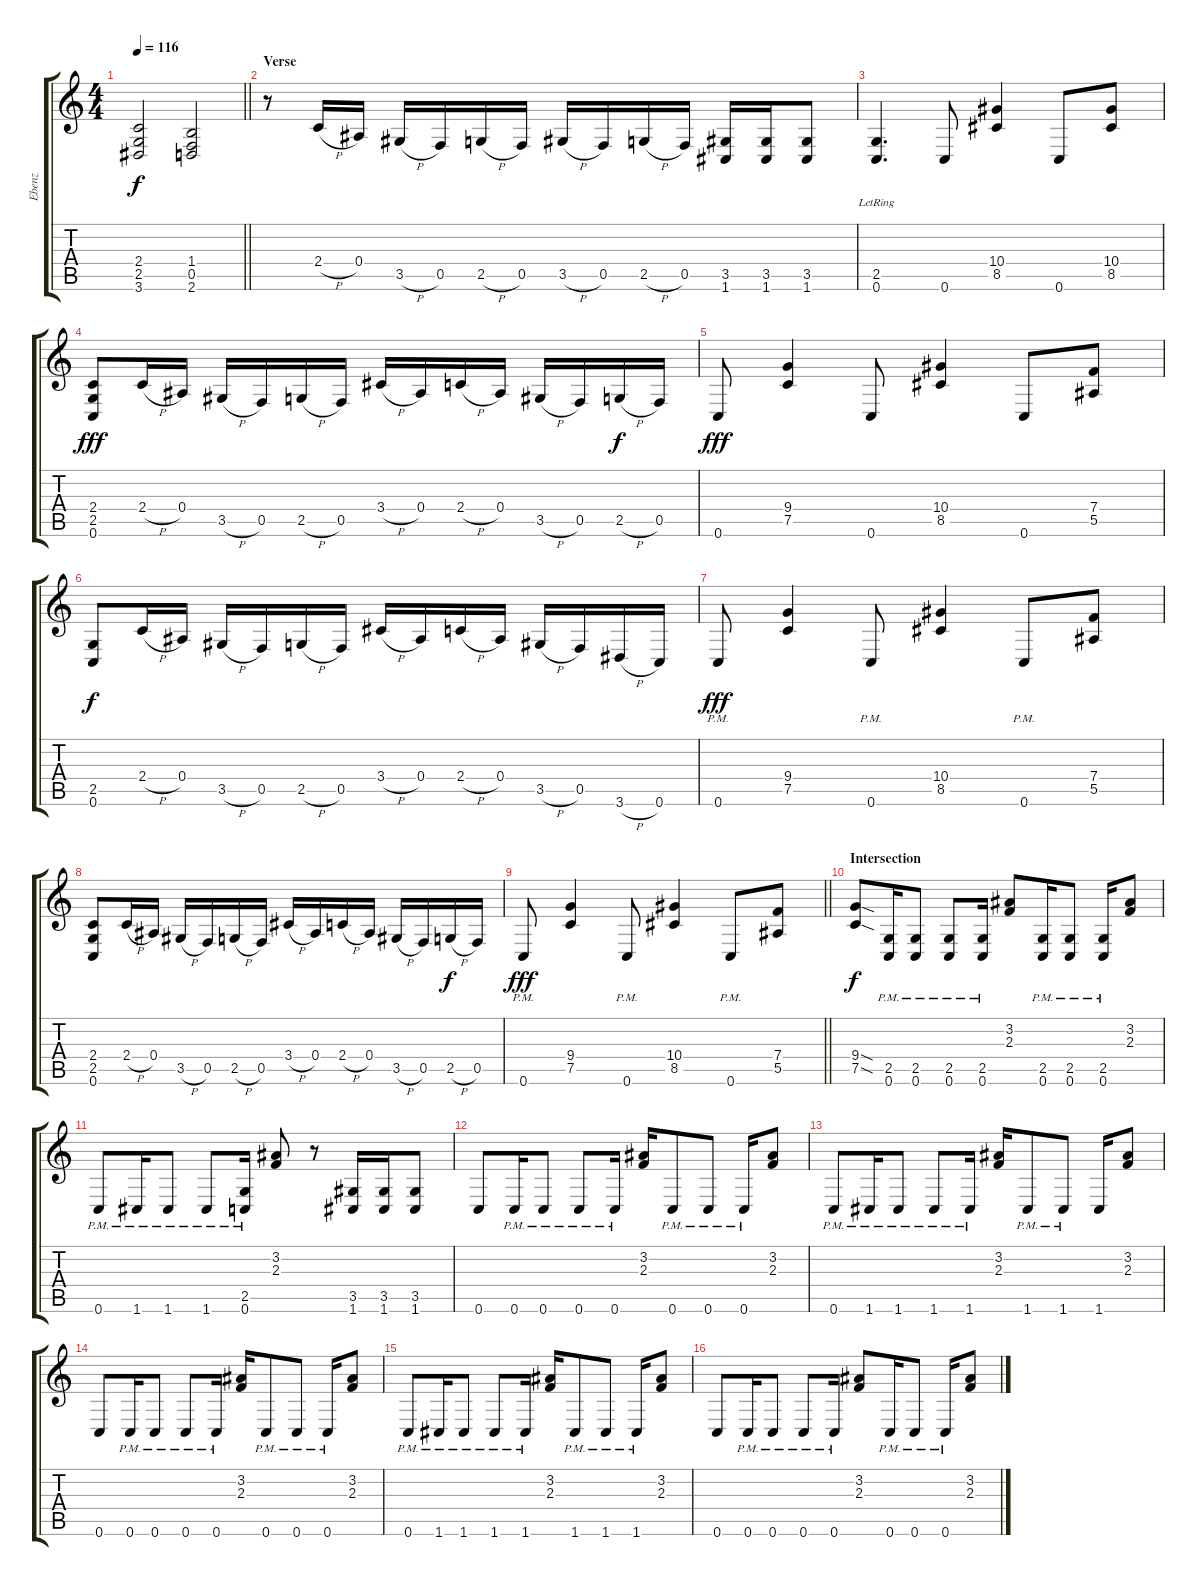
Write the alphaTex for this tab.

\track ("Ebenz" "Ebenz") {instrument distortionguitar}
\staff {score tabs}
\tuning (C4 G3 Eb3 Bb2 F2 C2) {hide}
\ts (4 4)
\tempo 116
\clef g2
\barLineRight lightlight
\ks c
(2.4 2.5 3.6).2{dy f} (1.4 0.5 2.6).2 |
\section ("" "Verse")
r.8 2.4{h}.16 0.4.16 3.5{h}.16 0.5.16 2.5{h}.16 0.5.16 3.5{h}.16 0.5.16 2.5{h}.16 0.5.16 (3.5 1.6).16 (3.5 1.6).16 (3.5 1.6).8 |
(2.5{lr} 0.6{lr}).4{d} 0.6.8 (10.4 8.5).4 0.6.8 (10.4 8.5).8 |
(2.4 2.5 0.6).8{dy fff} 2.4{h}.16 0.4.16 3.5{h}.16 0.5.16 2.5{h}.16 0.5.16 3.4{h}.16 0.4.16 2.4{h}.16 0.4.16 3.5{h}.16 0.5.16 2.5{h}.16{dy f} 0.5.16 |
0.6.8{dy fff} (9.4 7.5).4 0.6.8 (10.4 8.5).4 0.6.8 (7.4 5.5).8 |
(2.5 0.6).8{dy f} 2.4{h}.16 0.4.16 3.5{h}.16 0.5.16 2.5{h}.16 0.5.16 3.4{h}.16 0.4.16 2.4{h}.16 0.4.16 3.5{h}.16 0.5.16 3.6{h}.16 0.6.16 |
0.6{pm}.8{dy fff} (9.4 7.5).4 0.6{pm}.8 (10.4 8.5).4 0.6{pm}.8 (7.4 5.5).8 |
(2.4 2.5 0.6).8 2.4{h}.16 0.4.16 3.5{h}.16 0.5.16 2.5{h}.16 0.5.16 3.4{h}.16 0.4.16 2.4{h}.16 0.4.16 3.5{h}.16 0.5.16 2.5{h}.16{dy f} 0.5.16 |
\barLineRight lightlight
0.6{pm}.8{dy fff} (9.4 7.5).4 0.6{pm}.8 (10.4 8.5).4 0.6{pm}.8 (7.4 5.5).8 |
\section ("" "Intersection")
(9.4{sod} 7.5{sod}).8{dy f} (2.5{pm} 0.6{pm}).16 (2.5{pm} 0.6{pm}).8 (2.5{pm} 0.6{pm}).8 (2.5{pm} 0.6{pm}).16 (3.2 2.3).8 (2.5{pm} 0.6{pm}).16 (2.5{pm} 0.6{pm}).8 (2.5{pm} 0.6{pm}).16 (3.2 2.3).8 |
0.6{pm}.8 1.6{pm}.16 1.6{pm}.8 1.6{pm}.8 (2.5{pm} 0.6{pm}).16 (3.2 2.3).8 r.8 (3.5 1.6).16 (3.5 1.6).16 (3.5 1.6).8 |
0.6.8 0.6{pm}.16 0.6{pm}.8 0.6{pm}.8 0.6{pm}.16 (3.2 2.3).16 0.6{pm}.8 0.6{pm}.8 0.6{pm}.16 (3.2 2.3).8 |
0.6{pm}.8 1.6{pm}.16 1.6{pm}.8 1.6{pm}.8 1.6{pm}.16 (3.2 2.3).16 1.6{pm}.8 1.6{pm}.8 1.6.16 (3.2 2.3).8 |
0.6.8 0.6{pm}.16 0.6{pm}.8 0.6{pm}.8 0.6{pm}.16 (3.2 2.3).16 0.6{pm}.8 0.6{pm}.8 0.6{pm}.16 (3.2 2.3).8 |
0.6{pm}.8 1.6{pm}.16 1.6{pm}.8 1.6{pm}.8 1.6{pm}.16 (3.2 2.3).16 1.6{pm}.8 1.6{pm}.8 1.6{pm}.16 (3.2 2.3).8 |
0.6.8 0.6{pm}.16 0.6{pm}.8 0.6{pm}.8 0.6{pm}.16 (3.2 2.3).8 0.6{pm}.16 0.6{pm}.8 0.6{pm}.16 (3.2 2.3).8
